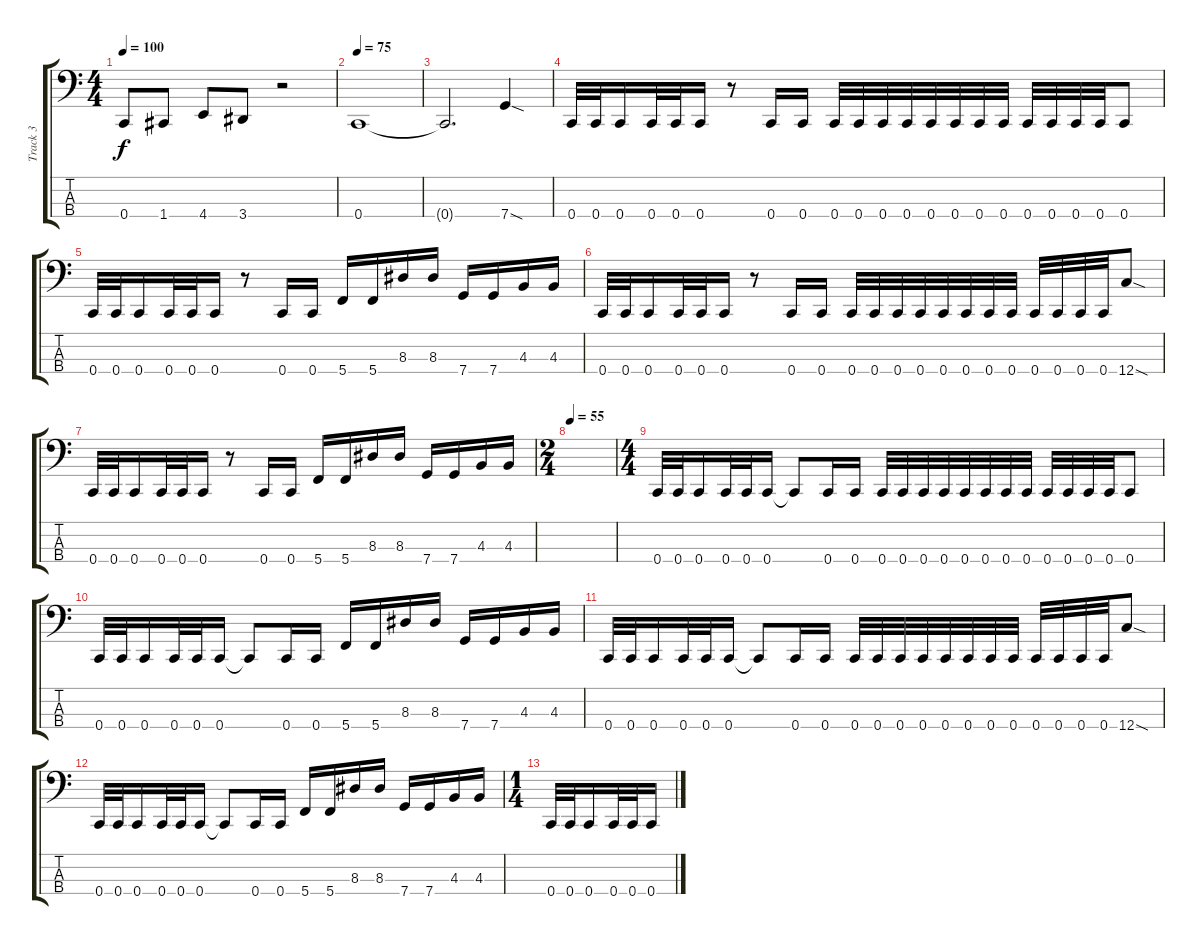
\track ("Track 3" "Track 3") {instrument electricbassfinger}
\staff {score tabs}
\tuning (F2 C2 G1 C1) {hide}
\ts (4 4)
\tempo 100
\clef f4
\ks c
0.4.8{dy f} 1.4.8 4.4.8 3.4.8 r.2 |
\tempo 75
0.4.1 |
0.4{t}.2{d} 7.4{sod}.4 |
0.4.32 0.4.32 0.4.16 0.4.32 0.4.32 0.4.16 r.8 0.4.16 0.4.16 0.4.32 0.4.32 0.4.32 0.4.32 0.4.32 0.4.32 0.4.32 0.4.32 0.4.32 0.4.32 0.4.32 0.4.32 0.4.8 |
0.4.32 0.4.32 0.4.16 0.4.32 0.4.32 0.4.16 r.8 0.4.16 0.4.16 5.4.16 5.4.16 8.3.16 8.3.16 7.4.16 7.4.16 4.3.16 4.3.16 |
0.4.32 0.4.32 0.4.16 0.4.32 0.4.32 0.4.16 r.8 0.4.16 0.4.16 0.4.32 0.4.32 0.4.32 0.4.32 0.4.32 0.4.32 0.4.32 0.4.32 0.4.32 0.4.32 0.4.32 0.4.32 12.4{sod}.8 |
0.4.32 0.4.32 0.4.16 0.4.32 0.4.32 0.4.16 r.8 0.4.16 0.4.16 5.4.16 5.4.16 8.3.16 8.3.16 7.4.16 7.4.16 4.3.16 4.3.16 |
\ts (2 4)
\tempo 55
|
\ts (4 4)
0.4.32 0.4.32 0.4.16 0.4.32 0.4.32 0.4.16 0.4{t}.8 0.4.16 0.4.16 0.4.32 0.4.32 0.4.32 0.4.32 0.4.32 0.4.32 0.4.32 0.4.32 0.4.32 0.4.32 0.4.32 0.4.32 0.4.8 |
0.4.32 0.4.32 0.4.16 0.4.32 0.4.32 0.4.16 0.4{t}.8 0.4.16 0.4.16 5.4.16 5.4.16 8.3.16 8.3.16 7.4.16 7.4.16 4.3.16 4.3.16 |
0.4.32 0.4.32 0.4.16 0.4.32 0.4.32 0.4.16 0.4{t}.8 0.4.16 0.4.16 0.4.32 0.4.32 0.4.32 0.4.32 0.4.32 0.4.32 0.4.32 0.4.32 0.4.32 0.4.32 0.4.32 0.4.32 12.4{sod}.8 |
0.4.32 0.4.32 0.4.16 0.4.32 0.4.32 0.4.16 0.4{t}.8 0.4.16 0.4.16 5.4.16 5.4.16 8.3.16 8.3.16 7.4.16 7.4.16 4.3.16 4.3.16 |
\ts (1 4)
0.4.32 0.4.32 0.4.16 0.4.32 0.4.32 0.4.16
